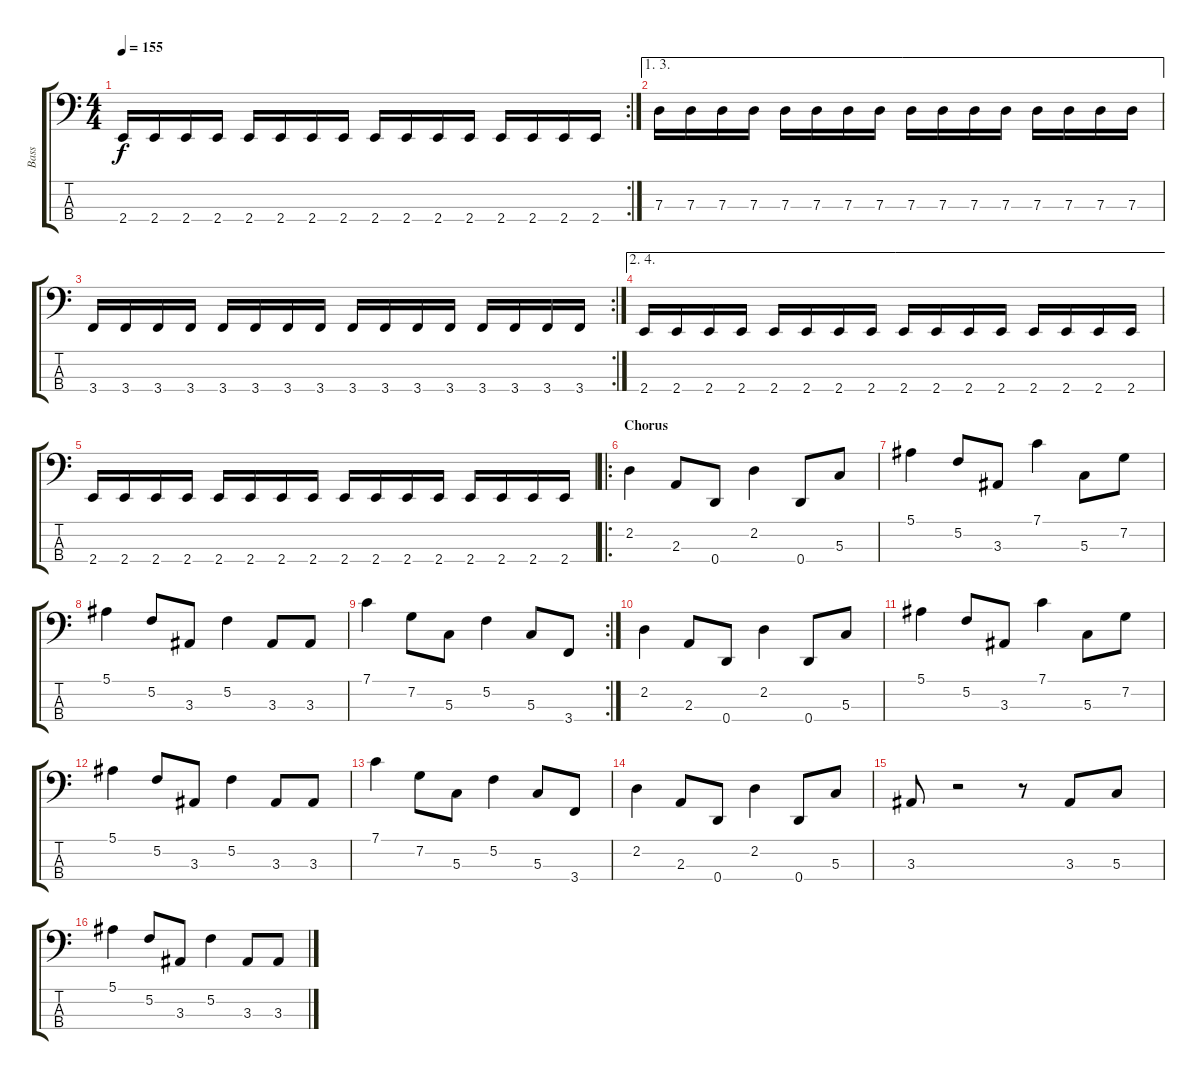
\track ("Bass" "Bass") {instrument electricbasspick}
\staff {score tabs}
\tuning (F2 C2 G1 D1) {hide}
\rc 2
\ts (4 4)
\tempo 155
\clef f4
\ks c
2.4.16{dy f} 2.4.16 2.4.16 2.4.16 2.4.16 2.4.16 2.4.16 2.4.16 2.4.16 2.4.16 2.4.16 2.4.16 2.4.16 2.4.16 2.4.16 2.4.16 |
\ae (1 3)
7.3.16 7.3.16 7.3.16 7.3.16 7.3.16 7.3.16 7.3.16 7.3.16 7.3.16 7.3.16 7.3.16 7.3.16 7.3.16 7.3.16 7.3.16 7.3.16 |
\rc 2
3.4.16 3.4.16 3.4.16 3.4.16 3.4.16 3.4.16 3.4.16 3.4.16 3.4.16 3.4.16 3.4.16 3.4.16 3.4.16 3.4.16 3.4.16 3.4.16 |
\ae (2 4)
2.4.16 2.4.16 2.4.16 2.4.16 2.4.16 2.4.16 2.4.16 2.4.16 2.4.16 2.4.16 2.4.16 2.4.16 2.4.16 2.4.16 2.4.16 2.4.16 |
2.4.16 2.4.16 2.4.16 2.4.16 2.4.16 2.4.16 2.4.16 2.4.16 2.4.16 2.4.16 2.4.16 2.4.16 2.4.16 2.4.16 2.4.16 2.4.16 |
\ro
\section ("" "Chorus")
2.2.4 2.3.8 0.4.8 2.2.4 0.4.8 5.3.8 |
5.1.4 5.2.8 3.3.8 7.1.4 5.3.8 7.2.8 |
5.1.4 5.2.8 3.3.8 5.2.4 3.3.8 3.3.8 |
\rc 2
7.1.4 7.2.8 5.3.8 5.2.4 5.3.8 3.4.8 |
2.2.4 2.3.8 0.4.8 2.2.4 0.4.8 5.3.8 |
5.1.4 5.2.8 3.3.8 7.1.4 5.3.8 7.2.8 |
5.1.4 5.2.8 3.3.8 5.2.4 3.3.8 3.3.8 |
7.1.4 7.2.8 5.3.8 5.2.4 5.3.8 3.4.8 |
2.2.4 2.3.8 0.4.8 2.2.4 0.4.8 5.3.8 |
3.3.8 r.2 r.8 3.3.8 5.3.8 |
5.1.4 5.2.8 3.3.8 5.2.4 3.3.8 3.3.8
